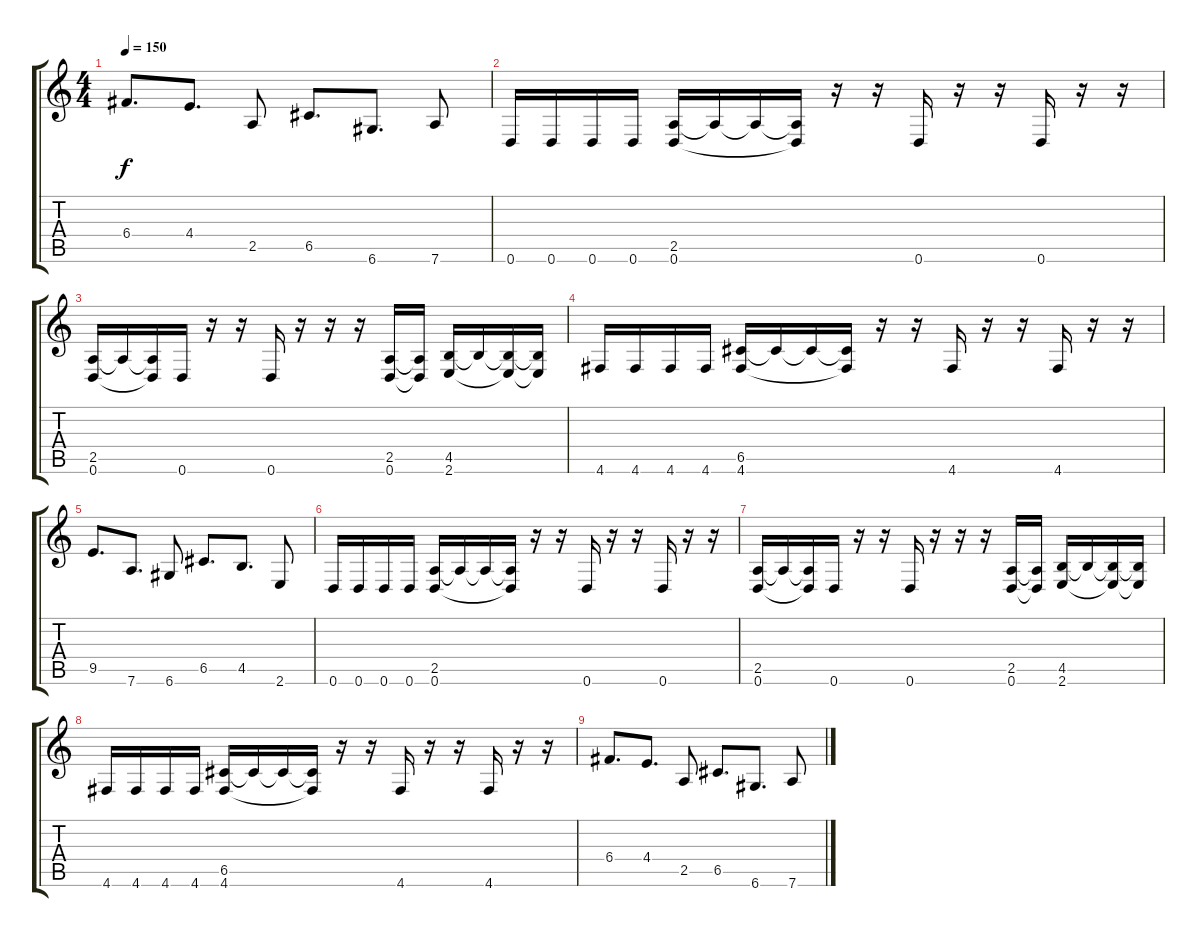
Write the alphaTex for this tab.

\track "" {instrument distortionguitar}
\staff {score tabs}
\tuning (D4 A3 F3 C3 G2 D2) {hide}
\ts (4 4)
\tempo 150
\clef g2
\ks c
6.4.8{d dy f} 4.4.8{d} 2.5.8 6.5.8{d} 6.6.8{d} 7.6.8 |
0.6.16 0.6.16 0.6.16 0.6.16 (2.5 0.6).16 2.5{t}.16 2.5{t}.16 (2.5{t} 0.6{t}).16 r.16 r.16 0.6.16 r.16 r.16 0.6.16 r.16 r.16 |
(2.5 0.6).16 2.5{t}.16 (2.5{t} 0.6{t}).16 0.6.16 r.16 r.16 0.6.16 r.16 r.16 r.16 (2.5 0.6).16 (2.5{t} 0.6{t}).16 (4.5 2.6).16 4.5{t}.16 (4.5{t} 2.6{t}).16 (4.5{t} 2.6{t}).16 |
4.6.16 4.6.16 4.6.16 4.6.16 (6.5 4.6).16 6.5{t}.16 6.5{t}.16 (6.5{t} 4.6{t}).16 r.16 r.16 4.6.16 r.16 r.16 4.6.16 r.16 r.16 |
9.5.8{d} 7.6.8{d} 6.6.8 6.5.8{d} 4.5.8{d} 2.6.8 |
0.6.16 0.6.16 0.6.16 0.6.16 (2.5 0.6).16 2.5{t}.16 2.5{t}.16 (2.5{t} 0.6{t}).16 r.16 r.16 0.6.16 r.16 r.16 0.6.16 r.16 r.16 |
(2.5 0.6).16 2.5{t}.16 (2.5{t} 0.6{t}).16 0.6.16 r.16 r.16 0.6.16 r.16 r.16 r.16 (2.5 0.6).16 (2.5{t} 0.6{t}).16 (4.5 2.6).16 4.5{t}.16 (4.5{t} 2.6{t}).16 (4.5{t} 2.6{t}).16 |
4.6.16 4.6.16 4.6.16 4.6.16 (6.5 4.6).16 6.5{t}.16 6.5{t}.16 (6.5{t} 4.6{t}).16 r.16 r.16 4.6.16 r.16 r.16 4.6.16 r.16 r.16 |
6.4.8{d} 4.4.8{d} 2.5.8 6.5.8{d} 6.6.8{d} 7.6.8
